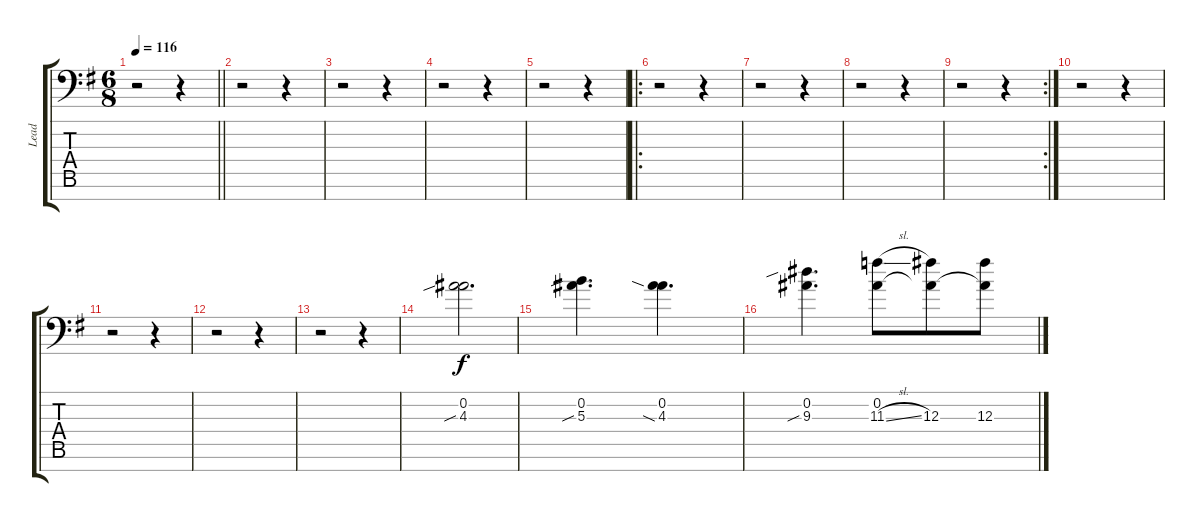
\track ("Lead" "Lead") {instrument distortionguitar}
\staff {score tabs}
\tuning (Eb4 Bb3 Gb3 Db3 Ab2 Eb2 Bb1) {hide}
\ts (6 8)
\tempo 116
\clef f4
\barLineRight lightlight
\ks g
r.2{dy ff} r.4 |
r.2 r.4 |
r.2 r.4 |
r.2 r.4 |
r.2 r.4 |
\ro
r.2 r.4 |
r.2 r.4 |
r.2 r.4 |
\rc 2
r.2 r.4 |
r.2 r.4 |
r.2 r.4 |
r.2 r.4 |
r.2 r.4 |
(0.2 4.3{sib}).2{d dy f} |
(0.2 5.3{sib}).4{d} (0.2 4.3{sia}).4{d} |
(0.2 9.3{sib}).4{d} (0.2 11.3{sl}).8 (0.2{t} 12.3).8 (0.2{t} 12.3).8
